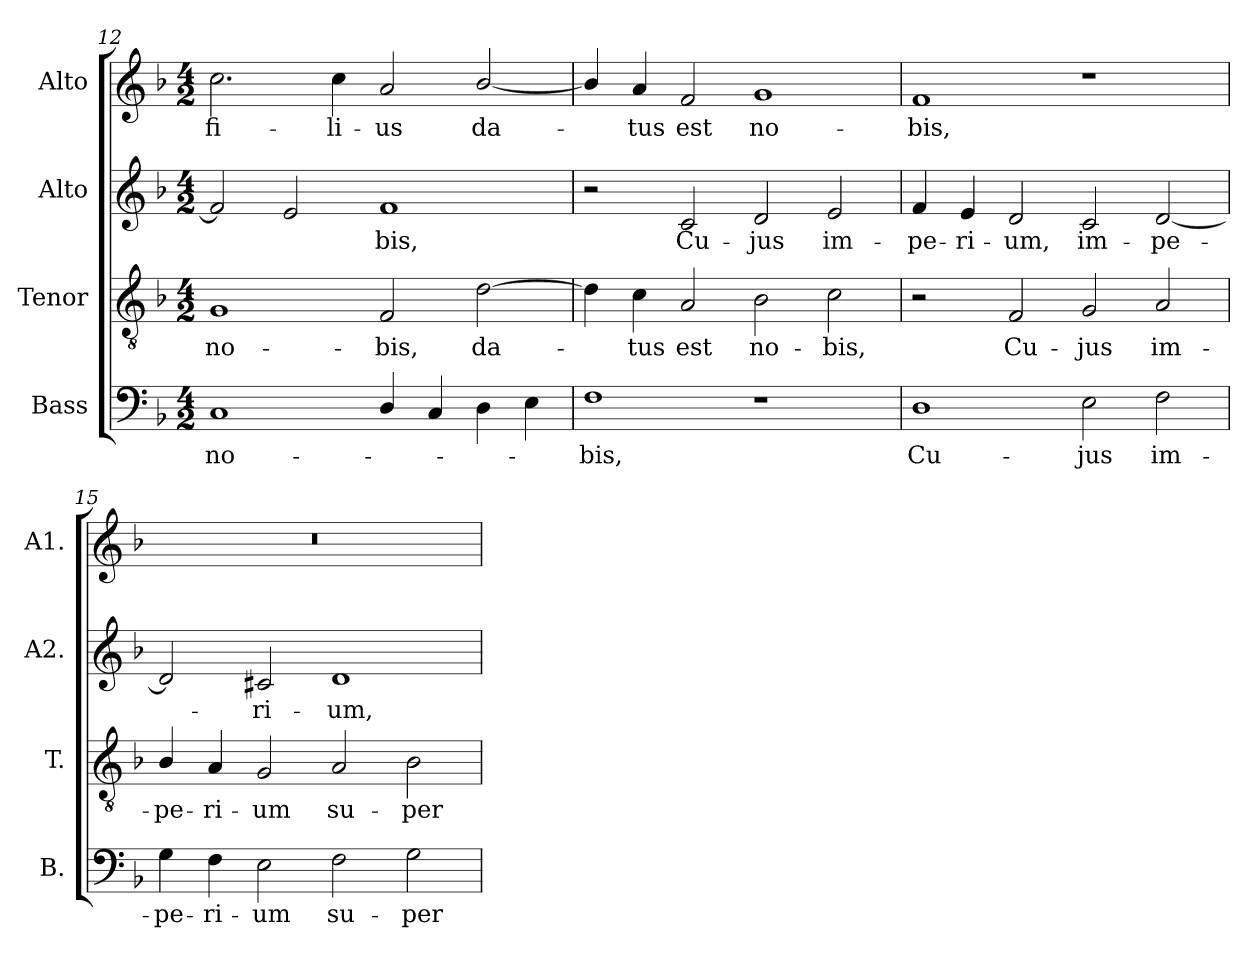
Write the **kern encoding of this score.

**kern	**text	**kern	**text	**kern	**text	**kern	**text
*part4	*part4	*part3	*part3	*part2	*part2	*part1	*part1
*staff4	*staff4	*staff3	*staff3	*staff2	*staff2	*staff1	*staff1
*I"Bass	*	*I"Tenor	*	*I"Alto	*	*I"Alto	*
*I'B.	*	*I'T.	*	*I'A2.	*	*I'A1.	*
*clefF4	*	*clefGv2	*	*clefG2	*	*clefG2	*
*	*	*ITrd7c12	*	*	*	*	*
*k[b-]	*	*k[b-]	*	*k[b-]	*	*k[b-]	*
*F:	*	*F:	*	*F:	*	*F:	*
*M4/2	*	*M4/2	*	*M4/2	*	*M4/2	*
=12	=12	=12	=12	=12	=12	=12	=12
!	!LO:LY:b:color=#000000	!	!	!	!	!	!
!	!	!	!LO:LY:b:color=#000000	!	!	!	!
!	!	!	!	!	!	!	!LO:LY:b:color=#000000
1Ci	no-	1GGi	no-	2fi/]	.	2.cci\	fi-
.	.	.	.	2ei/	.	.	.
!	!	!	!	!	!	!	!LO:LY:b:color=#000000
.	.	.	.	.	.	4cci\	-li-
!	!	!	!LO:LY:b:color=#000000	!	!	!	!
!	!	!	!	!	!LO:LY:b:color=#000000	!	!
!	!	!	!	!	!	!	!LO:LY:b:color=#000000
4Di/	.	2FFi/	-bis,	1fi	-bis,	2ai/	-us
4Ci/	.	.	.	.	.	.	.
!	!	!	!LO:LY:b:color=#000000	!	!	!	!
!	!	!	!	!	!	!	!LO:LY:b:color=#000000
4Di\	.	[2Di\	da-	.	.	[2b-i/	da-
4Ei\	.	.	.	.	.	.	.
=13	=13	=13	=13	=13	=13	=13	=13
!	!LO:LY:b:color=#000000	!	!	!	!	!	!
1Fi	-bis,	4Di\]	.	2r	.	4b-i/]	.
!	!	!	!LO:LY:b:color=#000000	!	!	!	!
!	!	!	!	!	!	!	!LO:LY:b:color=#000000
.	.	4Ci\	-tus	.	.	4ai/	-tus
!	!	!	!LO:LY:b:color=#000000	!	!	!	!
!	!	!	!	!	!LO:LY:b:color=#000000	!	!
!	!	!	!	!	!	!	!LO:LY:b:color=#000000
.	.	2AAi/	est	2ci/	Cu-	2fi/	est
!	!	!	!LO:LY:b:color=#000000	!	!	!	!
!	!	!	!	!	!LO:LY:b:color=#000000	!	!
!	!	!	!	!	!	!	!LO:LY:b:color=#000000
1r	.	2BB-i\	no-	2di/	-jus	1gi	no-
!	!	!	!LO:LY:b:color=#000000	!	!	!	!
!	!	!	!	!	!LO:LY:b:color=#000000	!	!
.	.	2Ci\	-bis,	2ei/	im-	.	.
!!LO:LB:g=z
=14	=14	=14	=14	=14	=14	=14	=14
!	!LO:LY:b:color=#000000	!	!	!	!	!	!
!	!	!	!	!	!LO:LY:b:color=#000000	!	!
!	!	!	!	!	!	!	!LO:LY:b:color=#000000
1Di	Cu-	2r	.	4fi/	-pe-	1fi	-bis,
!	!	!	!	!	!LO:LY:b:color=#000000	!	!
.	.	.	.	4ei/	-ri-	.	.
!	!	!	!LO:LY:b:color=#000000	!	!	!	!
!	!	!	!	!	!LO:LY:b:color=#000000	!	!
.	.	2FFi/	Cu-	2di/	-um,	.	.
!	!LO:LY:b:color=#000000	!	!	!	!	!	!
!	!	!	!LO:LY:b:color=#000000	!	!	!	!
!	!	!	!	!	!LO:LY:b:color=#000000	!	!
2Ei\	-jus	2GGi/	-jus	2ci/	im-	1r	.
!	!LO:LY:b:color=#000000	!	!	!	!	!	!
!	!	!	!LO:LY:b:color=#000000	!	!	!	!
!	!	!	!	!	!LO:LY:b:color=#000000	!	!
2Fi\	im-	2AAi/	im-	[2di/	-pe-	.	.
=15	=15	=15	=15	=15	=15	=15	=15
!	!LO:LY:b:color=#000000	!	!	!	!	!	!
!	!	!	!LO:LY:b:color=#000000	!	!	!LO:N:vis=1	!
4Gi\	-pe-	4BB-i/	-pe-	2di/]	.	0r	.
!	!LO:LY:b:color=#000000	!	!	!	!	!	!
!	!	!	!LO:LY:b:color=#000000	!	!	!	!
4Fi\	-ri-	4AAi/	-ri-	.	.	.	.
!	!LO:LY:b:color=#000000	!	!	!	!	!	!
!	!	!	!LO:LY:b:color=#000000	!	!	!	!
!	!	!	!	!	!LO:LY:b:color=#000000	!	!
2Ei\	-um	2GGi/	-um	2c#Xi/	-ri-	.	.
!	!LO:LY:b:color=#000000	!	!	!	!	!	!
!	!	!	!LO:LY:b:color=#000000	!	!	!	!
!	!	!	!	!	!LO:LY:b:color=#000000	!	!
2Fi\	su-	2AAi/	su-	1di	-um,	.	.
!	!LO:LY:b:color=#000000	!	!	!	!	!	!
!	!	!	!LO:LY:b:color=#000000	!	!	!	!
2Gi\	-per	2BB-i\	-per	.	.	.	.
=	=	=	=	=	=	=	=
*-	*-	*-	*-	*-	*-	*-	*-
